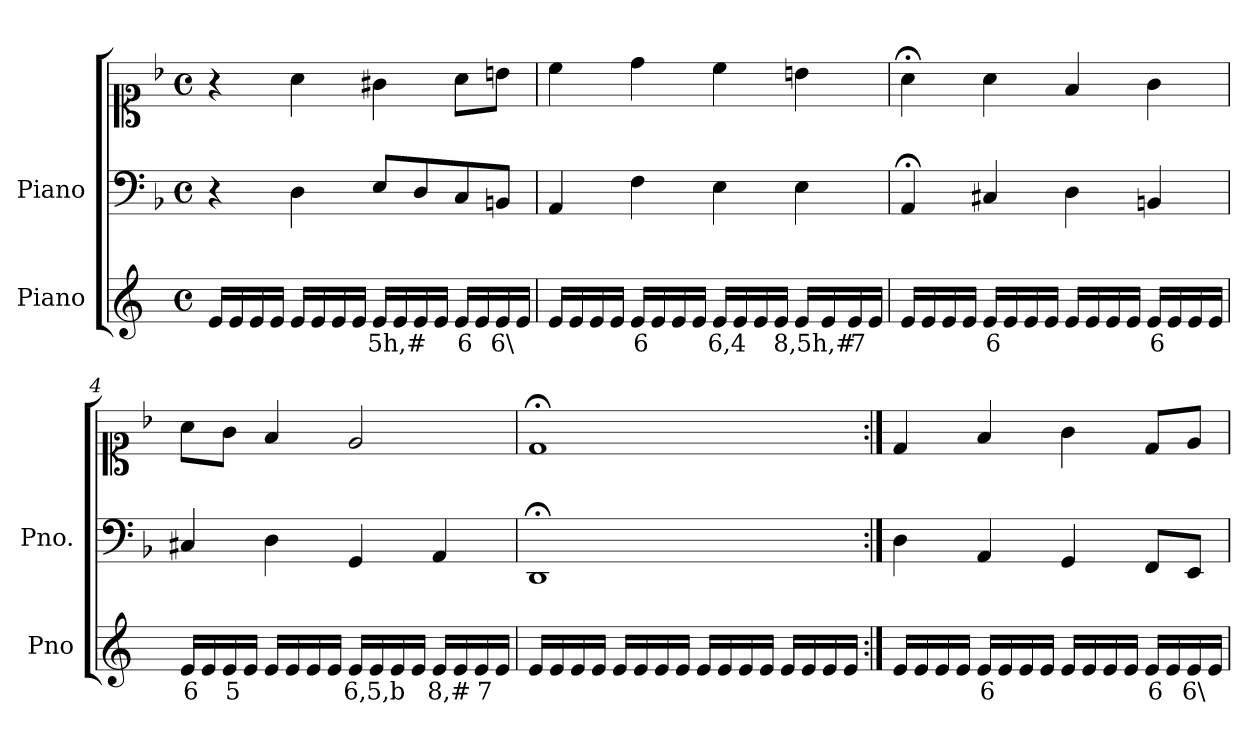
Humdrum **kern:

**kern	**text	**kern	**kern
*part2	*part2	*part1	*part1
*staff3	*staff3	*staff2	*staff1
*I"Piano	*	*I"Piano	*
*I'Pno	*	*I'Pno.	*
*clefG2	*	*clefF4	*clefC1
*k[]	*	*k[b-]	*k[b-]
*M4/4	*	*M4/4	*M4/4
*met(c)	*	*met(c)	*met(c)
=1	=1	=1	=1
16e/LL	.	4r	4r
16e/	.	.	.
16e/	.	.	.
16e/JJ	.	.	.
16e/LL	.	4D\	4a\
16e/	.	.	.
16e/	.	.	.
16e/JJ	.	.	.
!	!LO:LY:b	!	!
16e/LL	5h,#	8E/L	4g#X\
16e/	.	.	.
16e/	.	8D/	.
16e/JJ	.	.	.
!	!LO:LY:b	!	!
16e/LL	6	8C/	8a\L
16e/	.	.	.
!	!LO:LY:b	!	!
16e/	6\	8BBn/J	8bn\J
16e/JJ	.	.	.
=2	=2	=2	=2
16e/LL	.	4AA/	4cc\
16e/	.	.	.
16e/	.	.	.
16e/JJ	.	.	.
!	!LO:LY:b	!	!
16e/LL	6	4F\	4dd\
16e/	.	.	.
16e/	.	.	.
16e/JJ	.	.	.
!	!LO:LY:b	!	!
16e/LL	6,4	4E\	4cc\
16e/	.	.	.
16e/	.	.	.
16e/JJ	.	.	.
!	!LO:LY:b	!	!
16e/LL	8,5h,#	4E\	4bn\
16e/	.	.	.
!	!LO:LY:b	!	!
16e/	7	.	.
16e/JJ	.	.	.
=3	=3	=3	=3
16e/LL	.	4AA;</	4a;<\
16e/	.	.	.
16e/	.	.	.
16e/JJ	.	.	.
!	!LO:LY:b	!	!
16e/LL	6	4C#X/	4a\
16e/	.	.	.
16e/	.	.	.
16e/JJ	.	.	.
16e/LL	.	4D\	4f/
16e/	.	.	.
16e/	.	.	.
16e/JJ	.	.	.
!	!LO:LY:b	!	!
16e/LL	6	4BBn/	4g\
16e/	.	.	.
16e/	.	.	.
16e/JJ	.	.	.
=4	=4	=4	=4
!	!LO:LY:b	!	!
16e/LL	6	4C#X/	8a\L
16e/	.	.	.
!	!LO:LY:b	!	!
16e/	5	.	8g\J
16e/JJ	.	.	.
16e/LL	.	4D\	4f/
16e/	.	.	.
16e/	.	.	.
16e/JJ	.	.	.
!	!LO:LY:b	!	!
16e/LL	6,5,b	4GG/	2e/
16e/	.	.	.
16e/	.	.	.
16e/JJ	.	.	.
!	!LO:LY:b	!	!
16e/LL	8,#	4AA/	.
16e/	.	.	.
!	!LO:LY:b	!	!
16e/	7	.	.
16e/JJ	.	.	.
=5	=5	=5	=5
16e/LL	.	1DD;<	1d;<
16e/	.	.	.
16e/	.	.	.
16e/JJ	.	.	.
16e/LL	.	.	.
16e/	.	.	.
16e/	.	.	.
16e/JJ	.	.	.
16e/LL	.	.	.
16e/	.	.	.
16e/	.	.	.
16e/JJ	.	.	.
16e/LL	.	.	.
16e/	.	.	.
16e/	.	.	.
16e/JJ	.	.	.
=6:|!	=6:|!	=6:|!	=6:|!
16e/LL	.	4D\	4d/
16e/	.	.	.
16e/	.	.	.
16e/JJ	.	.	.
!	!LO:LY:b	!	!
16e/LL	6	4AA/	4f/
16e/	.	.	.
16e/	.	.	.
16e/JJ	.	.	.
16e/LL	.	4GG/	4g\
16e/	.	.	.
16e/	.	.	.
16e/JJ	.	.	.
!	!LO:LY:b	!	!
16e/LL	6	8FF/L	8d/L
16e/	.	.	.
!	!LO:LY:b	!	!
16e/	6\	8EE/J	8e/J
16e/JJ	.	.	.
=	=	=	=
*-	*-	*-	*-
